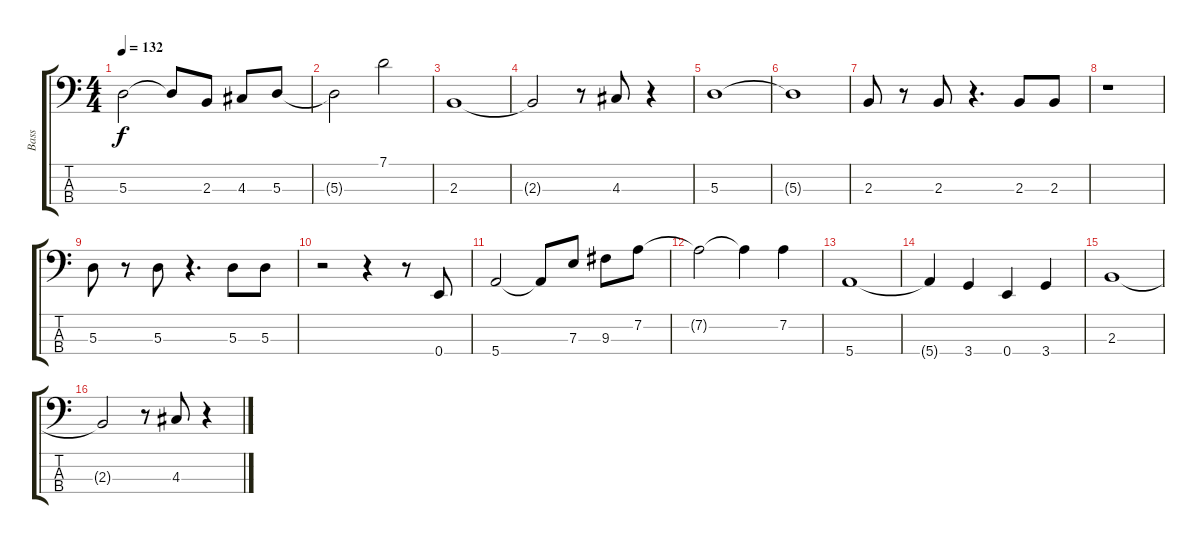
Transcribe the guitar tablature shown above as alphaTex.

\track ("Bass" "Bass") {instrument electricbassfinger}
\staff {score tabs}
\tuning (G2 D2 A1 E1) {hide}
\ts (4 4)
\tempo 132
\clef f4
\ks c
5.3.2{dy f} 5.3{t}.8 2.3.8 4.3.8 5.3.8 |
5.3{t}.2 7.1.2 |
2.3.1 |
2.3{t}.2 r.8 4.3.8 r.4 |
5.3.1 |
5.3{t}.1 |
2.3.8 r.8 2.3.8 r.4{d} 2.3.8 2.3.8 |
r.1 |
5.3.8 r.8 5.3.8 r.4{d} 5.3.8 5.3.8 |
r.2 r.4 r.8 0.4.8 |
5.4.2 5.4{t}.8 7.3.8 9.3.8 7.2.8 |
7.2{t}.2 7.2{t}.4 7.2.4 |
5.4.1 |
5.4{t}.4 3.4.4 0.4.4 3.4.4 |
2.3.1 |
2.3{t}.2 r.8 4.3.8 r.4
